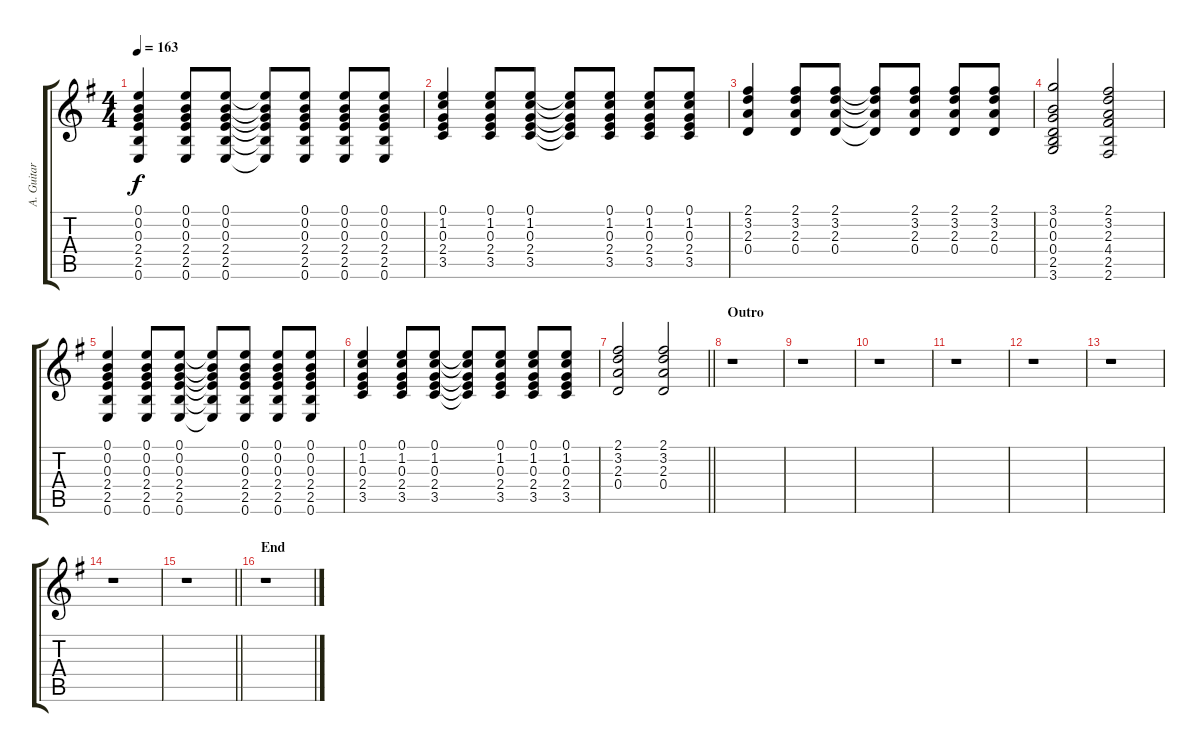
\track ("A. Guitar" "A. Guitar") {instrument acousticguitarsteel}
\staff {score tabs}
\tuning (E4 B3 G3 D3 A2 E2) {hide}
\ts (4 4)
\tempo 163
\clef g2
\ks g
(0.1 0.2 0.3 2.4 2.5 0.6).4{dy f} (0.1 0.2 0.3 2.4 2.5 0.6).8 (0.1 0.2 0.3 2.4 2.5 0.6).8 (0.1{t} 0.2{t} 0.3{t} 2.4{t} 2.5{t} 0.6{t}).8 (0.1 0.2 0.3 2.4 2.5 0.6).8 (0.1 0.2 0.3 2.4 2.5 0.6).8 (0.1 0.2 0.3 2.4 2.5 0.6).8 |
(0.1 1.2 0.3 2.4 3.5).4 (0.1 1.2 0.3 2.4 3.5).8 (0.1 1.2 0.3 2.4 3.5).8 (0.1{t} 1.2{t} 0.3{t} 2.4{t} 3.5{t}).8 (0.1 1.2 0.3 2.4 3.5).8 (0.1 1.2 0.3 2.4 3.5).8 (0.1 1.2 0.3 2.4 3.5).8 |
(2.1 3.2 2.3 0.4).4 (2.1 3.2 2.3 0.4).8 (2.1 3.2 2.3 0.4).8 (2.1{t} 3.2{t} 2.3{t} 0.4{t}).8 (2.1 3.2 2.3 0.4).8 (2.1 3.2 2.3 0.4).8 (2.1 3.2 2.3 0.4).8 |
(3.1 0.2 0.3 0.4 2.5 3.6).2 (2.1 3.2 2.3 4.4 2.5 2.6).2 |
(0.1 0.2 0.3 2.4 2.5 0.6).4 (0.1 0.2 0.3 2.4 2.5 0.6).8 (0.1 0.2 0.3 2.4 2.5 0.6).8 (0.1{t} 0.2{t} 0.3{t} 2.4{t} 2.5{t} 0.6{t}).8 (0.1 0.2 0.3 2.4 2.5 0.6).8 (0.1 0.2 0.3 2.4 2.5 0.6).8 (0.1 0.2 0.3 2.4 2.5 0.6).8 |
(0.1 1.2 0.3 2.4 3.5).4 (0.1 1.2 0.3 2.4 3.5).8 (0.1 1.2 0.3 2.4 3.5).8 (0.1{t} 1.2{t} 0.3{t} 2.4{t} 3.5{t}).8 (0.1 1.2 0.3 2.4 3.5).8 (0.1 1.2 0.3 2.4 3.5).8 (0.1 1.2 0.3 2.4 3.5).8 |
\barLineRight lightlight
(2.1 3.2 2.3 0.4).2 (2.1 3.2 2.3 0.4).2 |
\section ("" "Outro")
r.1 |
r.1 |
r.1 |
r.1 |
r.1 |
r.1 |
r.1 |
\barLineRight lightlight
r.1 |
\section ("" "End")
r.1
